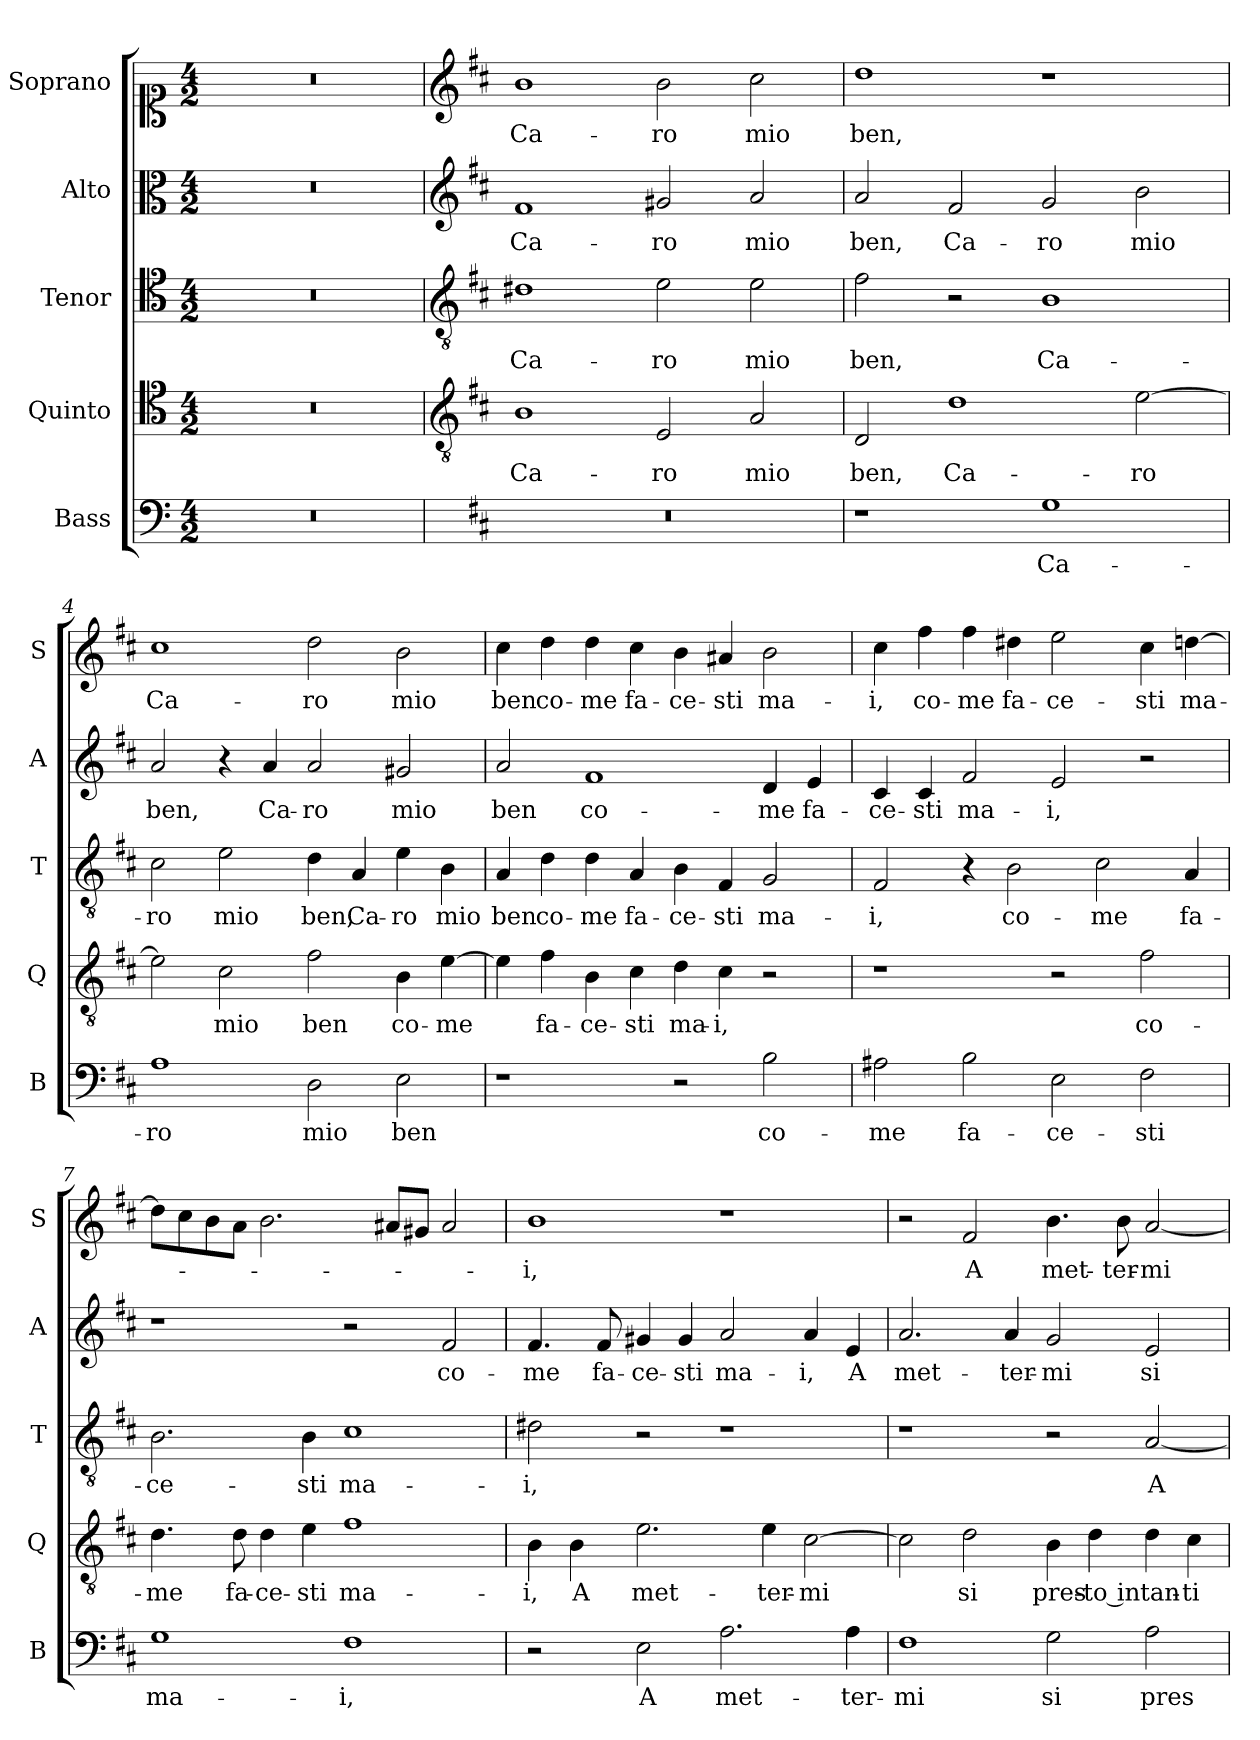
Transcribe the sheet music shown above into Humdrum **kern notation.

**kern	**text	**kern	**text	**kern	**text	**kern	**text	**kern	**text
*part5	*part5	*part4	*part4	*part3	*part3	*part2	*part2	*part1	*part1
*staff5	*staff5	*staff4	*staff4	*staff3	*staff3	*staff2	*staff2	*staff1	*staff1
*I"Bass	*	*I"Quinto	*	*I"Tenor	*	*I"Alto	*	*I"Soprano	*
*I'B	*	*I'Q	*	*I'T	*	*I'A	*	*I'S	*
*clefF4	*	*clefC4	*	*clefC4	*	*clefC3	*	*clefC1	*
*k[]	*	*k[]	*	*k[]	*	*k[]	*	*k[]	*
*C:	*	*C:	*	*C:	*	*C:	*	*C:	*
*M4/2	*	*M4/2	*	*M4/2	*	*M4/2	*	*M4/2	*
=1	=1	=1	=1	=1	=1	=1	=1	=1	=1
0r	.	0r	.	0r	.	0r	.	0r	.
=2	=2	=2	=2	=2	=2	=2	=2	=2	=2
*	*	*clefGv2	*	*clefGv2	*	*clefG2	*	*clefG2	*
*k[f#c#]	*	*k[f#c#]	*	*k[f#c#]	*	*k[f#c#]	*	*k[f#c#]	*
*D:	*	*D:	*	*D:	*	*D:	*	*D:	*
!	!	!	!LO:LY:b	!	!LO:LY:b	!	!LO:LY:b	!	!LO:LY:b
0r	.	1B	Ca-	1d#X	Ca-	1f#	Ca-	1b	Ca-
!	!	!	!LO:LY:b	!	!LO:LY:b	!	!LO:LY:b	!	!LO:LY:b
.	.	2E/	-ro	2e\	-ro	2g#X/	-ro	2b\	-ro
!	!	!	!LO:LY:b	!	!LO:LY:b	!	!LO:LY:b	!	!LO:LY:b
.	.	2A/	mio	2e\	mio	2a/	mio	2cc#\	mio
=3	=3	=3	=3	=3	=3	=3	=3	=3	=3
!	!	!	!LO:LY:b	!	!LO:LY:b	!	!LO:LY:b	!	!LO:LY:b
1r	.	2D/	ben,	2f#\	ben,	2a/	ben,	1dd	ben,
!	!	!	!LO:LY:b	!	!	!	!LO:LY:b	!	!
.	.	1d	Ca-	2r	.	2f#/	Ca-	.	.
!	!LO:LY:b	!	!	!	!LO:LY:b	!	!LO:LY:b	!	!
1G	Ca-	.	.	1B	Ca-	2g/	-ro	1r	.
!	!	!	!LO:LY:b	!	!	!	!LO:LY:b	!	!
.	.	[2e\	-ro	.	.	2b\	mio	.	.
=4	=4	=4	=4	=4	=4	=4	=4	=4	=4
!	!LO:LY:b	!	!	!	!LO:LY:b	!	!LO:LY:b	!	!LO:LY:b
1A	-ro	2e\]	.	2c#\	-ro	2a/	ben,	1cc#	Ca-
!	!	!	!LO:LY:b	!	!LO:LY:b	!	!	!	!
.	.	2c#\	mio	2e\	mio	4r	.	.	.
!	!	!	!	!	!	!	!LO:LY:b	!	!
.	.	.	.	.	.	4a/	Ca-	.	.
!	!LO:LY:b	!	!LO:LY:b	!	!LO:LY:b	!	!LO:LY:b	!	!LO:LY:b
2D\	mio	2f#\	ben	4d\	ben,	2a/	-ro	2dd\	-ro
!	!	!	!	!	!LO:LY:b	!	!	!	!
.	.	.	.	4A/	Ca-	.	.	.	.
!	!LO:LY:b	!	!LO:LY:b	!	!LO:LY:b	!	!LO:LY:b	!	!LO:LY:b
2E\	ben	4B\	co-	4e\	-ro	2g#X/	mio	2b\	mio
!	!	!	!LO:LY:b	!	!LO:LY:b	!	!	!	!
.	.	[4e\	-me	4B\	mio	.	.	.	.
!!LO:LB:g=z
=5	=5	=5	=5	=5	=5	=5	=5	=5	=5
!	!	!	!	!	!LO:LY:b	!	!LO:LY:b	!	!LO:LY:b
1r	.	4e\]	.	4A/	ben	2a/	ben	4cc#\	ben
!	!	!	!LO:LY:b	!	!LO:LY:b	!	!	!	!LO:LY:b
.	.	4f#\	fa-	4d\	co-	.	.	4dd\	co-
!	!	!	!LO:LY:b	!	!LO:LY:b	!	!LO:LY:b	!	!LO:LY:b
.	.	4B\	-ce-	4d\	-me	1f#	co-	4dd\	-me
!	!	!	!LO:LY:b	!	!LO:LY:b	!	!	!	!LO:LY:b
.	.	4c#\	-sti	4A/	fa-	.	.	4cc#\	fa-
!	!	!	!LO:LY:b	!	!LO:LY:b	!	!	!	!LO:LY:b
2r	.	4d\	ma-	4B\	-ce-	.	.	4b\	-ce-
!	!	!	!LO:LY:b	!	!LO:LY:b	!	!	!	!LO:LY:b
.	.	4c#\	-i,	4F#/	-sti	.	.	4a#X/	-sti
!	!LO:LY:b	!	!	!	!LO:LY:b	!	!LO:LY:b	!	!LO:LY:b
2B\	co-	2r	.	2G/	ma-	4d/	-me	2b\	ma-
!	!	!	!	!	!	!	!LO:LY:b	!	!
.	.	.	.	.	.	4e/	fa-	.	.
=6	=6	=6	=6	=6	=6	=6	=6	=6	=6
!	!LO:LY:b	!	!	!	!LO:LY:b	!	!LO:LY:b	!	!LO:LY:b
2A#X\	-me	1r	.	2F#/	-i,	4c#/	-ce-	4cc#\	-i,
!	!	!	!	!	!	!	!LO:LY:b	!	!LO:LY:b
.	.	.	.	.	.	4c#/	-sti	4ff#\	co-
!	!LO:LY:b	!	!	!	!	!	!LO:LY:b	!	!LO:LY:b
2B\	fa-	.	.	4r	.	2f#/	ma-	4ff#\	-me
!	!	!	!	!	!LO:LY:b	!	!	!	!LO:LY:b
.	.	.	.	2B\	co-	.	.	4dd#X\	fa-
!	!LO:LY:b	!	!	!	!	!	!LO:LY:b	!	!LO:LY:b
2E\	-ce-	2r	.	.	.	2e/	-i,	2ee\	-ce-
!	!	!	!	!	!LO:LY:b	!	!	!	!
.	.	.	.	2c#\	-me	.	.	.	.
!	!LO:LY:b	!	!LO:LY:b	!	!	!	!	!	!LO:LY:b
2F#\	-sti	2f#\	co-	.	.	2r	.	4cc#\	-sti
!	!	!	!	!	!LO:LY:b	!	!	!	!LO:LY:b
.	.	.	.	4A/	fa-	.	.	[4ddn\	ma-
=7	=7	=7	=7	=7	=7	=7	=7	=7	=7
!	!LO:LY:b	!	!LO:LY:b	!	!LO:LY:b	!	!	!	!
1G	ma-	4.d\	-me	2.B\	-ce-	1r	.	8dd\L]	.
.	.	.	.	.	.	.	.	8cc#\	.
.	.	.	.	.	.	.	.	8b\	.
!	!	!	!LO:LY:b	!	!	!	!	!	!
.	.	8d\	fa-	.	.	.	.	8a\J	.
!	!	!	!LO:LY:b	!	!	!	!	!	!
.	.	4d\	-ce-	.	.	.	.	2.b\	.
!	!	!	!LO:LY:b	!	!LO:LY:b	!	!	!	!
.	.	4e\	-sti	4B\	-sti	.	.	.	.
!	!LO:LY:b	!	!LO:LY:b	!	!LO:LY:b	!	!	!	!
1F#	-i,	1f#	ma-	1c#	ma-	2r	.	.	.
.	.	.	.	.	.	.	.	8a#X/L	.
.	.	.	.	.	.	.	.	8g#X/J	.
!	!	!	!	!	!	!	!LO:LY:b	!	!
.	.	.	.	.	.	2f#/	co-	2a#/	.
!!LO:LB:g=z
=8	=8	=8	=8	=8	=8	=8	=8	=8	=8
!	!	!	!LO:LY:b	!	!LO:LY:b	!	!LO:LY:b	!	!LO:LY:b
2r	.	4B\	-i,	2d#X\	-i,	4.f#/	-me	1b	-i,
!	!	!	!LO:LY:b	!	!	!	!	!	!
.	.	4B\	A	.	.	.	.	.	.
!	!	!	!	!	!	!	!LO:LY:b	!	!
.	.	.	.	.	.	8f#/	fa-	.	.
!	!LO:LY:b	!	!LO:LY:b	!	!	!	!LO:LY:b	!	!
2E\	A	2.e\	met-	2r	.	4g#X/	-ce-	.	.
!	!	!	!	!	!	!	!LO:LY:b	!	!
.	.	.	.	.	.	4g#/	-sti	.	.
!	!LO:LY:b	!	!	!	!	!	!LO:LY:b	!	!
2.A\	met-	.	.	1r	.	2a/	ma-	1r	.
!	!	!	!LO:LY:b	!	!	!	!	!	!
.	.	4e\	-ter-	.	.	.	.	.	.
!	!	!	!LO:LY:b	!	!	!	!LO:LY:b	!	!
.	.	[2c#\	-mi	.	.	4a/	-i,	.	.
!	!LO:LY:b	!	!	!	!	!	!LO:LY:b	!	!
4A\	-ter-	.	.	.	.	4e/	A	.	.
=9	=9	=9	=9	=9	=9	=9	=9	=9	=9
!	!LO:LY:b	!	!	!	!	!	!LO:LY:b	!	!
1F#	-mi	2c#\]	.	1r	.	2.a/	met-	2r	.
!	!	!	!LO:LY:b	!	!	!	!	!	!LO:LY:b
.	.	2d\	si	.	.	.	.	2f#/	A
!	!	!	!	!	!	!	!LO:LY:b	!	!
.	.	.	.	.	.	4a/	-ter-	.	.
!	!LO:LY:b	!	!LO:LY:b	!	!	!	!LO:LY:b	!	!LO:LY:b
2G\	si	4B\	pres-	2r	.	2g/	-mi	4.b\	met-
!	!	!	!LO:LY:b	!	!	!	!	!	!
.	.	4d\	-to in	.	.	.	.	.	.
!	!	!	!	!	!	!	!	!	!LO:LY:b
.	.	.	.	.	.	.	.	8b\	-ter-
!	!LO:LY:b	!	!LO:LY:b	!	!LO:LY:b	!	!LO:LY:b	!	!LO:LY:b
2A\	pres-	4d\	tan-	[2A/	A	2e/	si	[2a/	-mi
!	!	!	!LO:LY:b	!	!	!	!	!	!
.	.	4c#\	-ti	.	.	.	.	.	.
=	=	=	=	=	=	=	=	=	=
*-	*-	*-	*-	*-	*-	*-	*-	*-	*-
